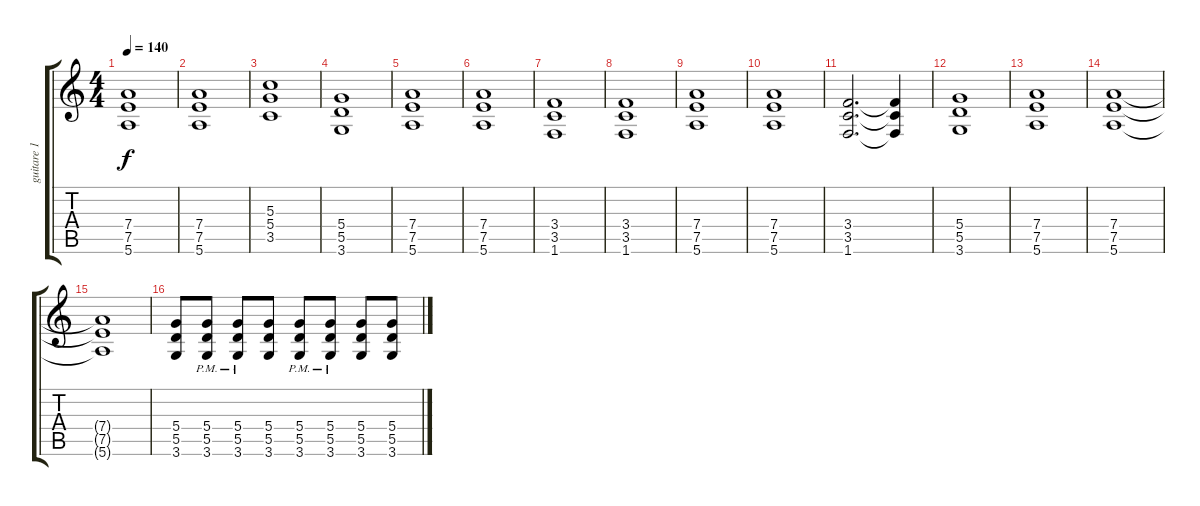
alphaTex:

\track ("guitare 1" "guitare 1") {instrument distortionguitar}
\staff {score tabs}
\tuning (E4 B3 G3 D3 A2 E2) {hide}
\ts (4 4)
\tempo 140
\clef g2
\ks c
(7.4 7.5 5.6).1{dy f} |
(7.4 7.5 5.6).1 |
(5.3 5.4 3.5).1 |
(5.4 5.5 3.6).1 |
(7.4 7.5 5.6).1 |
(7.4 7.5 5.6).1 |
(3.4 3.5 1.6).1 |
(3.4 3.5 1.6).1 |
(7.4 7.5 5.6).1 |
(7.4 7.5 5.6).1 |
(3.4 3.5 1.6).2{d} (3.4{t} 3.5{t} 1.6{t}).4 |
(5.4 5.5 3.6).1 |
(7.4 7.5 5.6).1 |
(7.4 7.5 5.6).1 |
(7.4{t} 7.5{t} 5.6{t}).1 |
(5.4 5.5 3.6).8 (5.4{pm} 5.5{pm} 3.6{pm}).8 (5.4{pm} 5.5{pm} 3.6{pm}).8 (5.4 5.5 3.6).8 (5.4{pm} 5.5{pm} 3.6{pm}).8 (5.4{pm} 5.5{pm} 3.6{pm}).8 (5.4 5.5 3.6).8 (5.4 5.5 3.6).8
